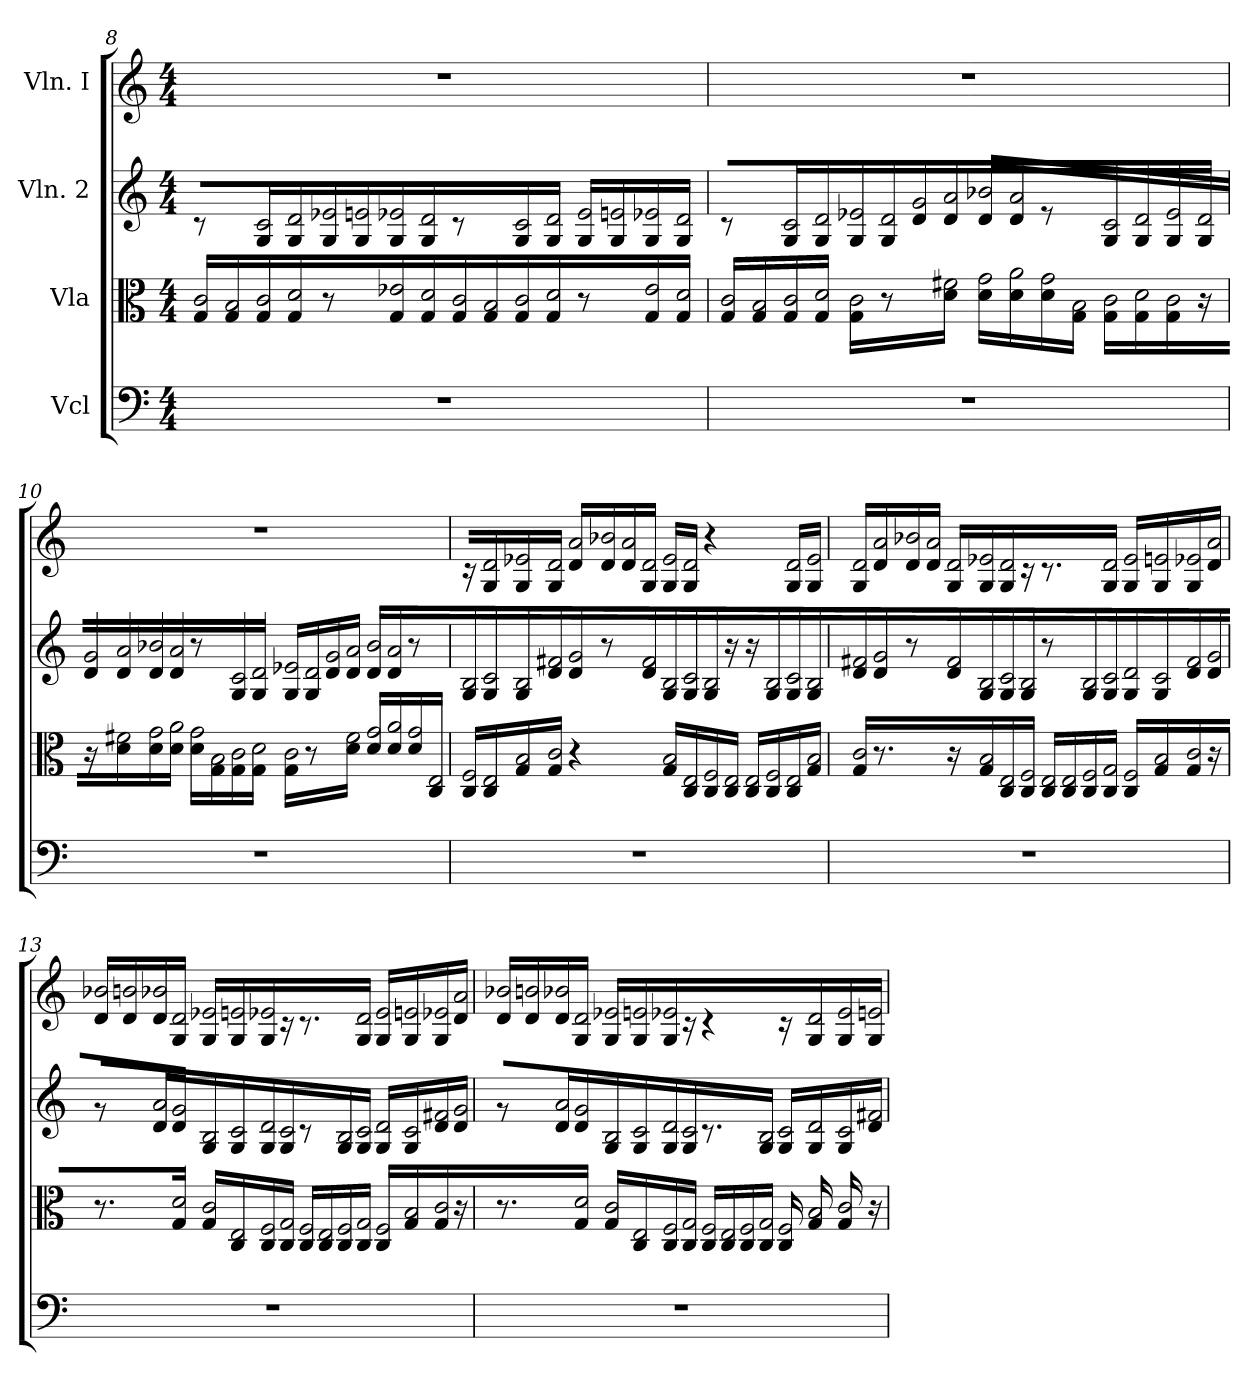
**kern	**kern	**kern	**kern
*part4	*part3	*part2	*part1
*staff4	*staff3	*staff2	*staff1
*I"Vcl	*I"Vla	*I"Vln. 2	*I"Vln. I
*clefF4	*clefC3	*clefG2	*clefG2
*k[]	*k[]	*k[]	*k[]
*C:	*C:	*C:	*C:
*M4/4	*M4/4	*M4/4	*M4/4
=8	=8	=8	=8
!	!LO:N:n=2:head=open	!	!
1r	16G 16cLL	8r	1r
!	!LO:N:n=2:head=open	!	!
.	16G 16B	.	.
!	!LO:N:n=2:head=open	!LO:N:n=2:head=open	!
.	16G 16c	16G 16c	.
!	!LO:N:n=2:head=open	!LO:N:n=2:head=open	!
.	16G 16dJJ	16G 16dJJ	.
!	!	!LO:N:n=2:head=open	!
.	8r	16G 16e-XLL	.
!	!	!LO:N:n=2:head=open	!
.	.	16G 16en	.
!	!LO:N:n=2:head=open	!LO:N:n=2:head=open	!
.	16G 16e-X	16G 16e-X	.
!	!LO:N:n=2:head=open	!LO:N:n=2:head=open	!
.	16G 16dJJ	16G 16dJJ	.
!	!LO:N:n=2:head=open	!	!
.	16G 16cLL	8r	.
!	!LO:N:n=2:head=open	!	!
.	16G 16B	.	.
!	!LO:N:n=2:head=open	!LO:N:n=2:head=open	!
.	16G 16c	16G 16c	.
!	!LO:N:n=2:head=open	!LO:N:n=2:head=open	!
.	16G 16dJJ	16G 16dJJ	.
!	!	!LO:N:n=2:head=open	!
.	8r	16G 16e-LL	.
!	!	!LO:N:n=2:head=open	!
.	.	16G 16en	.
!	!LO:N:n=2:head=open	!LO:N:n=2:head=open	!
.	16G 16e-	16G 16e-X	.
!	!LO:N:n=2:head=open	!LO:N:n=2:head=open	!
.	16G 16dJJ	16G 16dJJ	.
=9	=9	=9	=9
!	!LO:N:n=2:head=open	!	!
1r	16G 16cLL	8r	1r
!	!LO:N:n=2:head=open	!	!
.	16G 16B	.	.
!	!LO:N:n=2:head=open	!LO:N:n=2:head=open	!
.	16G 16c	16G 16c	.
!	!LO:N:n=2:head=open	!LO:N:n=2:head=open	!
.	16G 16dJJ	16G 16dJJ	.
!	!LO:N:n=2:head=open	!LO:N:n=2:head=open	!
.	16G 16cLL	16G 16e-XLL	.
!	!	!LO:N:n=2:head=open	!
.	8r	16G 16d	.
!	!	!LO:N:n=2:head=open	!
.	.	16d 16g	.
!	!LO:N:n=2:head=open	!LO:N:n=2:head=open	!
.	16d 16f#XJJ	16d 16aJJ	.
!	!LO:N:n=2:head=open	!LO:N:n=2:head=open	!
.	16d 16gLL	16d 16b-XLL	.
!	!LO:N:n=2:head=open	!LO:N:n=2:head=open	!
.	16d 16a	16d 16a	.
!	!LO:N:n=2:head=open	!	!
.	16d 16g	8r	.
!	!LO:N:n=2:head=open	!	!
.	16G 16BJJ	.	.
!	!LO:N:n=2:head=open	!LO:N:n=2:head=open	!
.	16G 16cLL	16G 16cLL	.
!	!LO:N:n=2:head=open	!LO:N:n=2:head=open	!
.	16G 16d	16G 16d	.
!	!LO:N:n=2:head=open	!LO:N:n=2:head=open	!
.	16G 16c	16G 16e-	.
!	!	!LO:N:n=2:head=open	!
.	16r	16G 16dJJ	.
=10	=10	=10	=10
!	!	!LO:N:n=2:head=open	!
1r	16r	16d 16gLL	1r
!	!LO:N:n=2:head=open	!LO:N:n=2:head=open	!
.	16d 16f#X	16d 16a	.
!	!LO:N:n=2:head=open	!LO:N:n=2:head=open	!
.	16d 16g	16d 16b-X	.
!	!LO:N:n=2:head=open	!LO:N:n=2:head=open	!
.	16d 16aJJ	16d 16aJJ	.
!	!LO:N:n=2:head=open	!	!
.	16d 16gLL	8r	.
!	!LO:N:n=2:head=open	!	!
.	16G 16B	.	.
!	!LO:N:n=2:head=open	!LO:N:n=2:head=open	!
.	16G 16c	16G 16c	.
!	!LO:N:n=2:head=open	!LO:N:n=2:head=open	!
.	16G 16dJJ	16G 16dJJ	.
!	!LO:N:n=2:head=open	!LO:N:n=2:head=open	!
.	16G 16cLL	16G 16e-XLL	.
!	!	!LO:N:n=2:head=open	!
.	8r	16G 16d	.
!	!	!LO:N:n=2:head=open	!
.	.	16d 16g	.
!	!LO:N:n=2:head=open	!LO:N:n=2:head=open	!
.	16d 16f#JJ	16d 16aJJ	.
!	!LO:N:n=2:head=open	!LO:N:n=2:head=open	!
.	16d 16gLL	16d 16b-LL	.
!	!LO:N:n=2:head=open	!LO:N:n=2:head=open	!
.	16d 16a	16d 16a	.
!	!LO:N:n=2:head=open	!	!
.	16d 16g	8r	.
!	!LO:N:n=2:head=open	!	!
.	16C 16EJJ	.	.
=11	=11	=11	=11
!	!LO:N:n=2:head=open	!LO:N:n=2:head=open	!
1r	16C 16FLL	16G 16BLL	16r
!	!LO:N:n=2:head=open	!LO:N:n=2:head=open	!LO:N:n=2:head=open
.	16C 16E	16G 16c	16G 16d
!	!LO:N:n=2:head=open	!LO:N:n=2:head=open	!LO:N:n=2:head=open
.	16G 16B	16G 16B	16G 16e-X
!	!LO:N:n=2:head=open	!LO:N:n=2:head=open	!LO:N:n=2:head=open
.	16G 16cJJ	16d 16f#XJJ	16G 16dJJ
!	!	!LO:N:n=2:head=open	!LO:N:n=2:head=open
.	4r	16d 16gLL	16d 16aLL
!	!	!	!LO:N:n=2:head=open
.	.	8r	16d 16b-X
!	!	!	!LO:N:n=2:head=open
.	.	.	16d 16a
!	!	!LO:N:n=2:head=open	!LO:N:n=2:head=open
.	.	16d 16f#JJ	16G 16dJJ
!	!LO:N:n=2:head=open	!LO:N:n=2:head=open	!LO:N:n=2:head=open
.	16G 16BLL	16G 16BLL	16G 16e-LL
!	!LO:N:n=2:head=open	!LO:N:n=2:head=open	!LO:N:n=2:head=open
.	16C 16E	16G 16c	16G 16dJJ
!	!LO:N:n=2:head=open	!LO:N:n=2:head=open	!
.	16C 16F	16G 16B	4r
!	!LO:N:n=2:head=open	!	!
.	16C 16EJJ	16r	.
!	!LO:N:n=2:head=open	!	!
.	16C 16ELL	16r	.
!	!LO:N:n=2:head=open	!LO:N:n=2:head=open	!
.	16C 16F	16G 16B	.
!	!LO:N:n=2:head=open	!LO:N:n=2:head=open	!LO:N:n=2:head=open
.	16C 16E	16G 16c	16G 16dLL
!	!LO:N:n=2:head=open	!LO:N:n=2:head=open	!LO:N:n=2:head=open
.	16G 16BJJ	16G 16BJJ	16G 16e-JJ
=12	=12	=12	=12
!	!LO:N:n=2:head=open	!LO:N:n=2:head=open	!LO:N:n=2:head=open
1r	16G 16cLL	16d 16f#XLL	16G 16dLL
!	!	!LO:N:n=2:head=open	!LO:N:n=2:head=open
.	8.r	16d 16g	16d 16a
!	!	!	!LO:N:n=2:head=open
.	.	8r	16d 16b-X
!	!	!	!LO:N:n=2:head=open
.	.	.	16d 16aJJ
!	!	!LO:N:n=2:head=open	!LO:N:n=2:head=open
.	16r	16d 16f#LL	16G 16dLL
!	!LO:N:n=2:head=open	!LO:N:n=2:head=open	!LO:N:n=2:head=open
.	16G 16B	16G 16B	16G 16e-X
!	!LO:N:n=2:head=open	!LO:N:n=2:head=open	!LO:N:n=2:head=open
.	16C 16E	16G 16c	16G 16d
!	!LO:N:n=2:head=open	!LO:N:n=2:head=open	!
.	16C 16FJJ	16G 16BJJ	16r
!	!LO:N:n=2:head=open	!	!
.	16C 16ELL	8r	8.r
!	!LO:N:n=2:head=open	!	!
.	16C 16E	.	.
!	!LO:N:n=2:head=open	!LO:N:n=2:head=open	!
.	16C 16F	16G 16B	.
!	!LO:N:n=2:head=open	!LO:N:n=2:head=open	!LO:N:n=2:head=open
.	16C 16GJJ	16G 16cJJ	16G 16dJJ
!	!LO:N:n=2:head=open	!LO:N:n=2:head=open	!LO:N:n=2:head=open
.	16C 16FLL	16G 16dLL	16G 16e-LL
!	!LO:N:n=2:head=open	!LO:N:n=2:head=open	!LO:N:n=2:head=open
.	16G 16B	16G 16c	16G 16en
!	!LO:N:n=2:head=open	!LO:N:n=2:head=open	!LO:N:n=2:head=open
.	16G 16c	16d 16f#	16G 16e-X
!	!	!LO:N:n=2:head=open	!LO:N:n=2:head=open
.	16r	16d 16gJJ	16d 16aJJ
=13	=13	=13	=13
!	!	!	!LO:N:n=2:head=open
1r	8.r	8r	16d 16b-XLL
!	!	!	!LO:N:n=2:head=open
.	.	.	16d 16bn
!	!	!LO:N:n=2:head=open	!LO:N:n=2:head=open
.	.	16d 16a	16d 16b-X
!	!LO:N:n=2:head=open	!LO:N:n=2:head=open	!LO:N:n=2:head=open
.	16G 16dJJ	16d 16gJJ	16G 16dJJ
!	!LO:N:n=2:head=open	!LO:N:n=2:head=open	!LO:N:n=2:head=open
.	16G 16cLL	16G 16BLL	16G 16e-XLL
!	!LO:N:n=2:head=open	!LO:N:n=2:head=open	!LO:N:n=2:head=open
.	16C 16E	16G 16c	16G 16en
!	!LO:N:n=2:head=open	!LO:N:n=2:head=open	!LO:N:n=2:head=open
.	16C 16F	16G 16d	16G 16e-X
!	!LO:N:n=2:head=open	!LO:N:n=2:head=open	!
.	16C 16GJJ	16G 16cJJ	16r
!	!LO:N:n=2:head=open	!	!
.	16C 16FLL	8r	8.r
!	!LO:N:n=2:head=open	!	!
.	16C 16E	.	.
!	!LO:N:n=2:head=open	!LO:N:n=2:head=open	!
.	16C 16F	16G 16B	.
!	!LO:N:n=2:head=open	!LO:N:n=2:head=open	!LO:N:n=2:head=open
.	16C 16GJJ	16G 16cJJ	16G 16dJJ
!	!LO:N:n=2:head=open	!LO:N:n=2:head=open	!LO:N:n=2:head=open
.	16C 16FLL	16G 16dLL	16G 16e-LL
!	!LO:N:n=2:head=open	!LO:N:n=2:head=open	!LO:N:n=2:head=open
.	16G 16B	16G 16c	16G 16en
!	!LO:N:n=2:head=open	!LO:N:n=2:head=open	!LO:N:n=2:head=open
.	16G 16c	16d 16f#X	16G 16e-X
!	!	!LO:N:n=2:head=open	!LO:N:n=2:head=open
.	16r	16d 16gJJ	16d 16aJJ
=14	=14	=14	=14
!	!	!	!LO:N:n=2:head=open
1r	8.r	8r	16d 16b-XLL
!	!	!	!LO:N:n=2:head=open
.	.	.	16d 16bn
!	!	!LO:N:n=2:head=open	!LO:N:n=2:head=open
.	.	16d 16a	16d 16b-X
!	!LO:N:n=2:head=open	!LO:N:n=2:head=open	!LO:N:n=2:head=open
.	16G 16dJJ	16d 16gJJ	16G 16dJJ
!	!LO:N:n=2:head=open	!LO:N:n=2:head=open	!LO:N:n=2:head=open
.	16G 16cLL	16G 16BLL	16G 16e-XLL
!	!LO:N:n=2:head=open	!LO:N:n=2:head=open	!LO:N:n=2:head=open
.	16C 16E	16G 16c	16G 16en
!	!LO:N:n=2:head=open	!LO:N:n=2:head=open	!LO:N:n=2:head=open
.	16C 16F	16G 16d	16G 16e-X
!	!LO:N:n=2:head=open	!LO:N:n=2:head=open	!
.	16C 16GJJ	16G 16cJJ	16r
!	!LO:N:n=2:head=open	!	!
.	16C 16FLL	8.r	4r
!	!LO:N:n=2:head=open	!	!
.	16C 16E	.	.
!	!LO:N:n=2:head=open	!	!
.	16C 16F	.	.
!	!LO:N:n=2:head=open	!LO:N:n=2:head=open	!
.	16C 16GJJ	16G 16BJJ	.
!	!LO:N:n=2:head=open	!LO:N:n=2:head=open	!
.	16C 16FLL	16G 16cLL	16r
!	!LO:N:n=2:head=open	!LO:N:n=2:head=open	!LO:N:n=2:head=open
.	16G 16B	16G 16d	16G 16d
!	!LO:N:n=2:head=open	!LO:N:n=2:head=open	!LO:N:n=2:head=open
.	16G 16c	16G 16c	16G 16e-
!	!	!LO:N:n=2:head=open	!LO:N:n=2:head=open
.	16r	16d 16f#XJJ	16G 16enJJ
=	=	=	=
*-	*-	*-	*-
